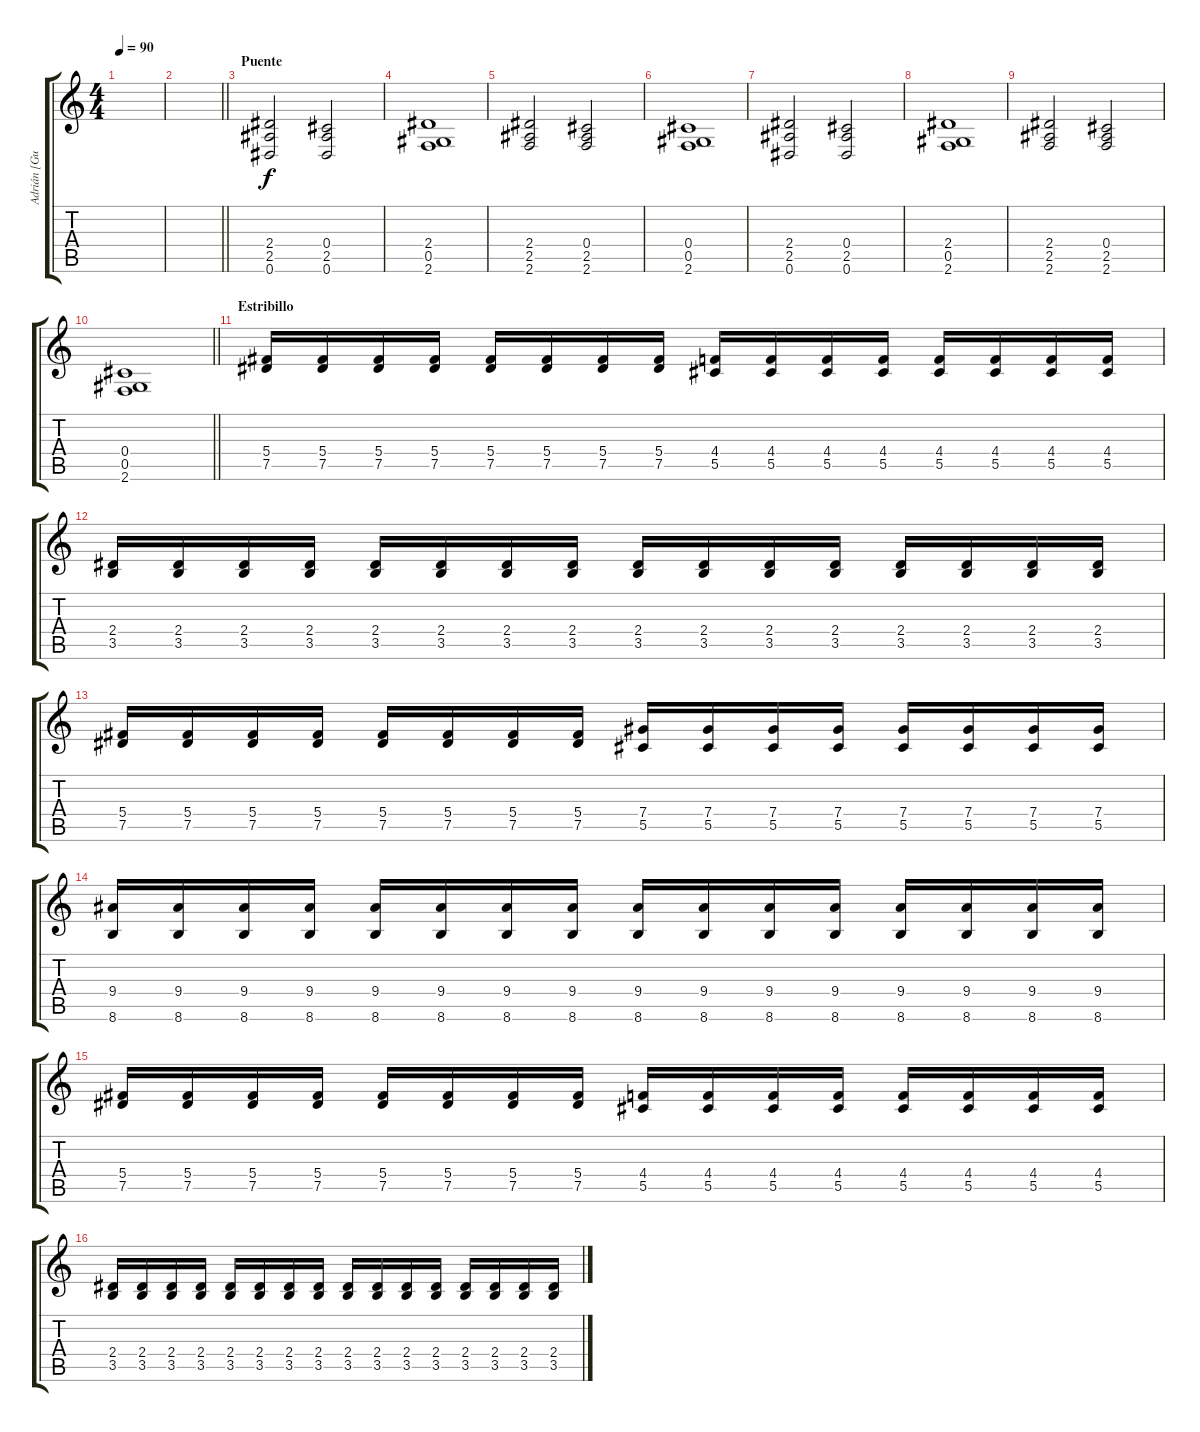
\track ("Adrián [Guitar 2]" "Adrián [Gu") {instrument distortionguitar}
\staff {score tabs}
\tuning (Eb4 Bb3 Gb3 Db3 Ab2 Eb2) {hide}
\ts (4 4)
\tempo 90
\clef g2
\ks c
|
\barLineRight lightlight
|
\section ("" "Puente")
(2.4 2.5 0.6).2 (0.4 2.5 0.6).2 |
(2.4 0.5 2.6).1 |
(2.4 2.5 2.6).2 (0.4 2.5 2.6).2 |
(0.4 0.5 2.6).1 |
(2.4 2.5 0.6).2 (0.4 2.5 0.6).2 |
(2.4 0.5 2.6).1 |
(2.4 2.5 2.6).2 (0.4 2.5 2.6).2 |
\barLineRight lightlight
(0.4 0.5 2.6).1 |
\section ("" "Estribillo")
(5.4 7.5).16 (5.4 7.5).16 (5.4 7.5).16 (5.4 7.5).16 (5.4 7.5).16 (5.4 7.5).16 (5.4 7.5).16 (5.4 7.5).16 (4.4 5.5).16 (4.4 5.5).16 (4.4 5.5).16 (4.4 5.5).16 (4.4 5.5).16 (4.4 5.5).16 (4.4 5.5).16 (4.4 5.5).16 |
(2.4 3.5).16 (2.4 3.5).16 (2.4 3.5).16 (2.4 3.5).16 (2.4 3.5).16 (2.4 3.5).16 (2.4 3.5).16 (2.4 3.5).16 (2.4 3.5).16 (2.4 3.5).16 (2.4 3.5).16 (2.4 3.5).16 (2.4 3.5).16 (2.4 3.5).16 (2.4 3.5).16 (2.4 3.5).16 |
(5.4 7.5).16 (5.4 7.5).16 (5.4 7.5).16 (5.4 7.5).16 (5.4 7.5).16 (5.4 7.5).16 (5.4 7.5).16 (5.4 7.5).16 (7.4 5.5).16 (7.4 5.5).16 (7.4 5.5).16 (7.4 5.5).16 (7.4 5.5).16 (7.4 5.5).16 (7.4 5.5).16 (7.4 5.5).16 |
(9.4 8.6).16 (9.4 8.6).16 (9.4 8.6).16 (9.4 8.6).16 (9.4 8.6).16 (9.4 8.6).16 (9.4 8.6).16 (9.4 8.6).16 (9.4 8.6).16 (9.4 8.6).16 (9.4 8.6).16 (9.4 8.6).16 (9.4 8.6).16 (9.4 8.6).16 (9.4 8.6).16 (9.4 8.6).16 |
(5.4 7.5).16 (5.4 7.5).16 (5.4 7.5).16 (5.4 7.5).16 (5.4 7.5).16 (5.4 7.5).16 (5.4 7.5).16 (5.4 7.5).16 (4.4 5.5).16 (4.4 5.5).16 (4.4 5.5).16 (4.4 5.5).16 (4.4 5.5).16 (4.4 5.5).16 (4.4 5.5).16 (4.4 5.5).16 |
(2.4 3.5).16 (2.4 3.5).16 (2.4 3.5).16 (2.4 3.5).16 (2.4 3.5).16 (2.4 3.5).16 (2.4 3.5).16 (2.4 3.5).16 (2.4 3.5).16 (2.4 3.5).16 (2.4 3.5).16 (2.4 3.5).16 (2.4 3.5).16 (2.4 3.5).16 (2.4 3.5).16 (2.4 3.5).16
